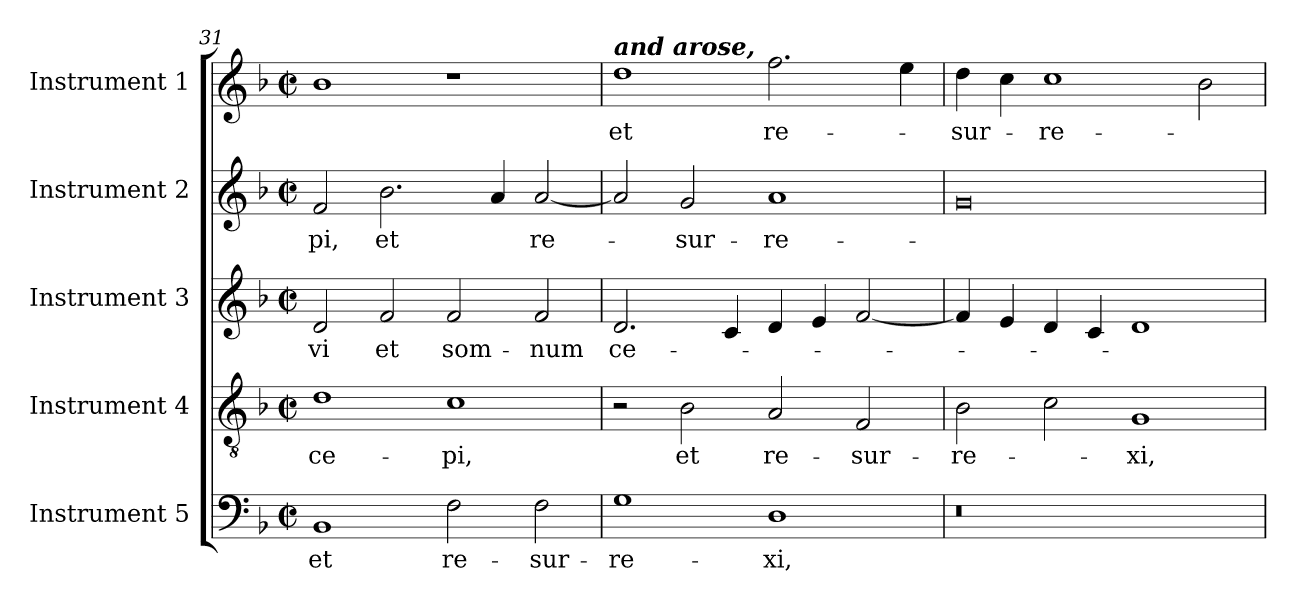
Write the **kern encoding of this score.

**kern	**text	**kern	**text	**kern	**text	**kern	**text	**kern	**text
*part5	*part5	*part4	*part4	*part3	*part3	*part2	*part2	*part1	*part1
*staff5	*staff5	*staff4	*staff4	*staff3	*staff3	*staff2	*staff2	*staff1	*staff1
*I"Instrument 5	*	*I"Instrument 4	*	*I"Instrument 3	*	*I"Instrument 2	*	*I"Instrument 1	*
*clefF4	*	*clefGv2	*	*clefG2	*	*clefG2	*	*clefG2	*
*k[b-]	*	*k[b-]	*	*k[b-]	*	*k[b-]	*	*k[b-]	*
*F:	*	*F:	*	*F:	*	*F:	*	*F:	*
*M2/2	*	*M2/2	*	*M2/2	*	*M2/2	*	*M2/2	*
*met(c|)	*	*met(c|)	*	*met(c|)	*	*met(c|)	*	*met(c|)	*
=31	=31	=31	=31	=31	=31	=31	=31	=31	=31
!	!LO:LY:b:cj	!	!LO:LY:b:cj	!	!LO:LY:b:cj	!	!LO:LY:b:cj	!	!
1BB-	et	1d	ce-	2d/	-vi	2f/	-pi,	1b-	.
!	!	!	!	!	!LO:LY:b:cj	!	!LO:LY:b:cj	!	!
.	.	.	.	2f/	et	2.b-\	et	.	.
!	!LO:LY:b:cj	!	!LO:LY:b:cj	!	!LO:LY:b	!	!	!	!
2F\	re-	1c	-pi,	2f/	som-	.	.	1r	.
.	.	.	.	.	.	4a/	.	.	.
!	!LO:LY:b:cj	!	!	!	!LO:LY:b:rj	!	!LO:LY:b	!	!
2F\	-sur-	.	.	2f/	-num	[>2a/	re-	.	.
!!LO:LB:g=z
=32	=32	=32	=32	=32	=32	=32	=32	=32	=32
!	!	!	!	!	!	!	!	!LO:TX:a:Bi:t=and arose,	!
!	!LO:LY:b:cj	!	!	!	!LO:LY:b:cj	!	!	!	!LO:LY:b:cj
1G	-re-	2r	.	2.d/	ce-	2a/]	.	1dd	et
!	!	!	!LO:LY:b:cj	!	!	!	!LO:LY:b:cj	!	!
.	.	2B-\	et	.	.	2g/	-sur-	.	.
.	.	.	.	4c/	.	.	.	.	.
!	!LO:LY:b:cj	!	!LO:LY:b:cj	!	!	!	!LO:LY:b:cj	!	!LO:LY:b:cj
1D	-xi,	2A/	re-	4d/	.	1a	-re-	2.ff\	re-
.	.	.	.	4e/	.	.	.	.	.
!	!	!	!LO:LY:b:cj	!	!	!	!	!	!
.	.	2F/	-sur-	[<2f/	.	.	.	.	.
.	.	.	.	.	.	.	.	4ee\	.
=33	=33	=33	=33	=33	=33	=33	=33	=33	=33
!	!	!	!LO:LY:b:cj	!	!	!	!	!	!LO:LY:b
0r	.	2B-\	-re-	4f/]	.	0g	.	4dd\	-sur-
.	.	.	.	4e/	.	.	.	4cc\	.
!	!	!	!	!	!	!	!	!	!LO:LY:b:cj
.	.	2c\	.	4d/	.	.	.	1cc	-re-
.	.	.	.	4c/	.	.	.	.	.
!	!	!	!LO:LY:b:cj	!	!	!	!	!	!
.	.	1G	-xi,	1d	.	.	.	.	.
.	.	.	.	.	.	.	.	2b-\	.
=	=	=	=	=	=	=	=	=	=
*-	*-	*-	*-	*-	*-	*-	*-	*-	*-
